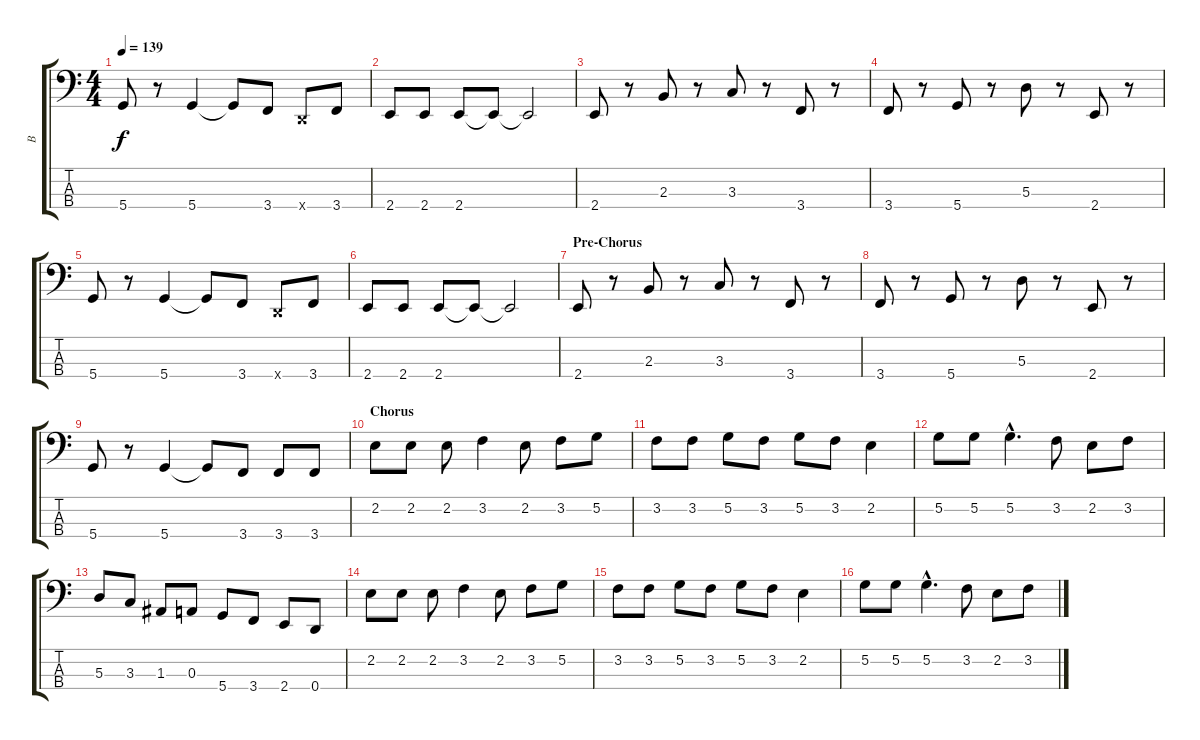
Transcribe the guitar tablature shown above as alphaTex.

\track ("B" "B") {instrument electricbasspick}
\staff {score tabs}
\tuning (G2 D2 A1 D1) {hide}
\ts (4 4)
\tempo 139
\clef f4
\ks c
5.4.8{dy f} r.8 5.4.4 5.4{t}.8 3.4.8 0.4{x}.8 3.4.8 |
2.4.8 2.4.8 2.4.8 2.4{t}.8 2.4{t}.2 |
2.4.8 r.8 2.3.8 r.8 3.3.8 r.8 3.4.8 r.8 |
3.4.8 r.8 5.4.8 r.8 5.3.8 r.8 2.4.8 r.8 |
5.4.8 r.8 5.4.4 5.4{t}.8 3.4.8 0.4{x}.8 3.4.8 |
2.4.8 2.4.8 2.4.8 2.4{t}.8 2.4{t}.2 |
\section ("" "Pre-Chorus")
2.4.8 r.8 2.3.8 r.8 3.3.8 r.8 3.4.8 r.8 |
3.4.8 r.8 5.4.8 r.8 5.3.8 r.8 2.4.8 r.8 |
5.4.8 r.8 5.4.4 5.4{t}.8 3.4.8 3.4.8 3.4.8 |
\section ("" "Chorus")
2.2.8 2.2.8 2.2.8 3.2.4 2.2.8 3.2.8 5.2.8 |
3.2.8 3.2.8 5.2.8 3.2.8 5.2.8 3.2.8 2.2.4 |
5.2.8 5.2.8 5.2{hac}.4{d} 3.2.8 2.2.8 3.2.8 |
5.3.8 3.3.8 1.3.8 0.3.8 5.4.8 3.4.8 2.4.8 0.4.8 |
2.2.8 2.2.8 2.2.8 3.2.4 2.2.8 3.2.8 5.2.8 |
3.2.8 3.2.8 5.2.8 3.2.8 5.2.8 3.2.8 2.2.4 |
5.2.8 5.2.8 5.2{hac}.4{d} 3.2.8 2.2.8 3.2.8
